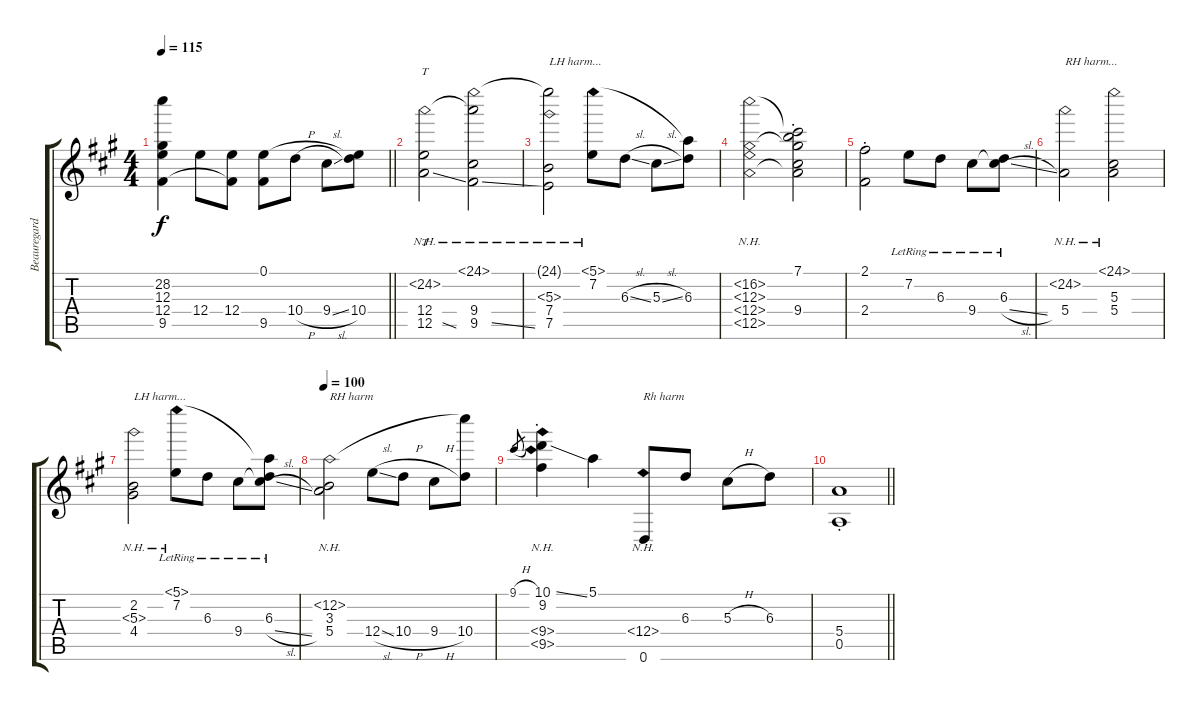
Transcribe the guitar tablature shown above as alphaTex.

\track ("Beauregard OM guitar" "Beauregard") {instrument acousticguitarsteel}
\staff {score tabs}
\tuning (E4 A3 Ab3 E3 A2 D2) {hide}
\ts (4 4)
\tempo 115
\clef g2
\barLineRight lightlight
\ks a
(28.2{t} 12.3 12.4 9.5).4{dy f} 12.4.8 (12.4 9.5{t}).8 (0.1 9.5).8 10.4{h}.8 9.4{sl}.8 (0.1{t} 10.4).8 |
(24.2{nh} 12.4 12.5{ss}).2{tt} (24.1{nh} 24.2{t} 9.4 9.5{ss}).2 |
(24.1{t} 5.3{nh} 7.4 7.5).2{txt "LH harm..."} (5.1{nh} 7.2).8 6.3{sl}.8 5.3{sl}.8 (5.1{t} 6.3).8 |
(16.2{nh} 12.3{nh} 12.4{nh} 12.5{nh}).2 (7.1{st} 16.2{t} 12.3{t} 9.4{st} 12.5{t}).2 |
(2.1{st} 2.4{st}).2 7.2{lr}.8 6.3{lr}.8 9.4{lr}.8 (6.3{lr} 9.4{sl t}).8 |
(24.2{nh} 5.4).2{txt "RH harm..."} (24.1{nh} 5.3 5.4).2 |
(2.2 5.3{nh} 4.4).2{txt "LH harm..."} (5.1{nh} 7.2{lr}).8 6.3{lr}.8 9.4{lr}.8 (5.1{t} 6.3{lr} 9.4{sl t}).8 |
\tempo 100
(28.2{nh} 3.3 5.4).2{txt "RH harm"} 12.4{sl}.8 10.4{h}.8 9.4{h}.8 (28.2{t} 10.4).8 |
9.1{h}.8{gr} (10.1{ss} 9.2{st} 9.4{nh st} 9.5{nh st}).4 5.1.4 (12.4{nh} 0.6).8{txt "Rh harm"} 6.3.8 5.3{h}.8 6.3.8 |
\barLineRight lightlight
(5.4{st} 0.5{st}).1
